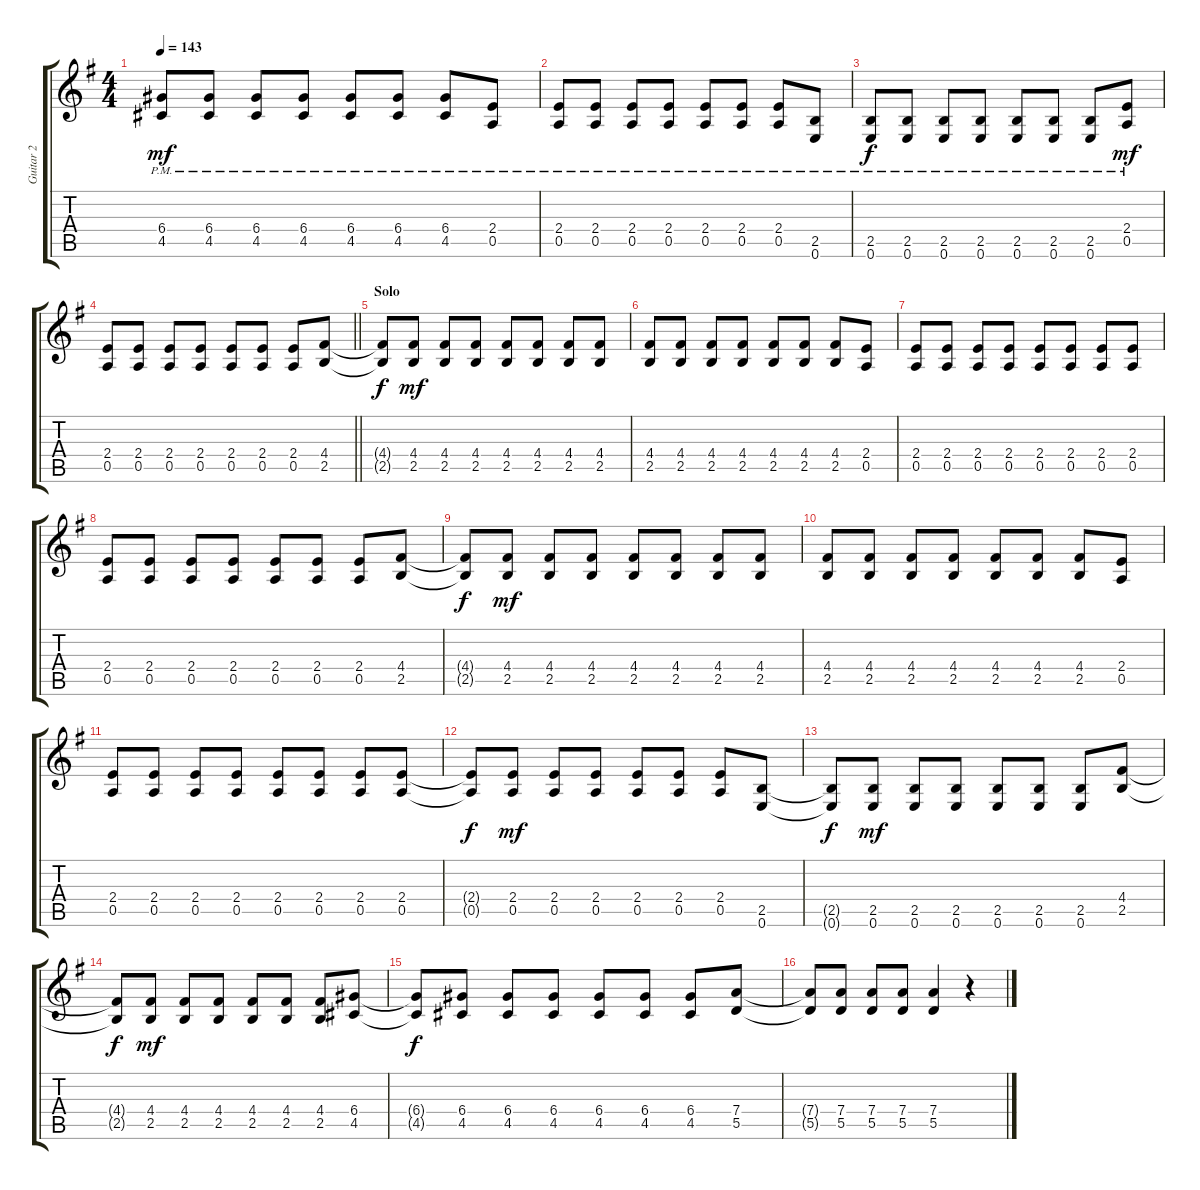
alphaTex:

\track ("Guitar 2" "Guitar 2") {instrument overdrivenguitar}
\staff {score tabs}
\tuning (E4 B3 G3 D3 A2 E2) {hide}
\ts (4 4)
\tempo 143
\clef g2
\ks g
(6.4{pm} 4.5{pm}).8{dy mf} (6.4{pm} 4.5{pm}).8 (6.4{pm} 4.5{pm}).8 (6.4{pm} 4.5{pm}).8 (6.4{pm} 4.5{pm}).8 (6.4{pm} 4.5{pm}).8 (6.4{pm} 4.5{pm}).8 (2.4{pm} 0.5{pm}).8 |
(2.4{pm} 0.5{pm}).8 (2.4{pm} 0.5{pm}).8 (2.4{pm} 0.5{pm}).8 (2.4{pm} 0.5{pm}).8 (2.4{pm} 0.5{pm}).8 (2.4{pm} 0.5{pm}).8 (2.4{pm} 0.5{pm}).8 (2.5{pm} 0.6{pm}).8 |
(2.5{pm} 0.6{pm}).8{dy f} (2.5{pm} 0.6{pm}).8 (2.5{pm} 0.6{pm}).8 (2.5{pm} 0.6{pm}).8 (2.5{pm} 0.6{pm}).8 (2.5{pm} 0.6{pm}).8 (2.5{pm} 0.6{pm}).8 (2.4{pm} 0.5{pm}).8{dy mf} |
\barLineRight lightlight
(2.4 0.5).8 (2.4 0.5).8 (2.4 0.5).8 (2.4 0.5).8 (2.4 0.5).8 (2.4 0.5).8 (2.4 0.5).8 (4.4 2.5).8 |
\section ("" "Solo")
(4.4{t} 2.5{t}).8{dy f} (4.4 2.5).8{dy mf} (4.4 2.5).8 (4.4 2.5).8 (4.4 2.5).8 (4.4 2.5).8 (4.4 2.5).8 (4.4 2.5).8 |
(4.4 2.5).8 (4.4 2.5).8 (4.4 2.5).8 (4.4 2.5).8 (4.4 2.5).8 (4.4 2.5).8 (4.4 2.5).8 (2.4 0.5).8 |
(2.4 0.5).8 (2.4 0.5).8 (2.4 0.5).8 (2.4 0.5).8 (2.4 0.5).8 (2.4 0.5).8 (2.4 0.5).8 (2.4 0.5).8 |
(2.4 0.5).8 (2.4 0.5).8 (2.4 0.5).8 (2.4 0.5).8 (2.4 0.5).8 (2.4 0.5).8 (2.4 0.5).8 (4.4 2.5).8 |
(4.4{t} 2.5{t}).8{dy f} (4.4 2.5).8{dy mf} (4.4 2.5).8 (4.4 2.5).8 (4.4 2.5).8 (4.4 2.5).8 (4.4 2.5).8 (4.4 2.5).8 |
(4.4 2.5).8 (4.4 2.5).8 (4.4 2.5).8 (4.4 2.5).8 (4.4 2.5).8 (4.4 2.5).8 (4.4 2.5).8 (2.4 0.5).8 |
(2.4 0.5).8 (2.4 0.5).8 (2.4 0.5).8 (2.4 0.5).8 (2.4 0.5).8 (2.4 0.5).8 (2.4 0.5).8 (2.4 0.5).8 |
(2.4{t} 0.5{t}).8{dy f} (2.4 0.5).8{dy mf} (2.4 0.5).8 (2.4 0.5).8 (2.4 0.5).8 (2.4 0.5).8 (2.4 0.5).8 (2.5 0.6).8 |
(2.5{t} 0.6{t}).8{dy f} (2.5 0.6).8{dy mf} (2.5 0.6).8 (2.5 0.6).8 (2.5 0.6).8 (2.5 0.6).8 (2.5 0.6).8 (4.4 2.5).8 |
(4.4{t} 2.5{t}).8{dy f} (4.4 2.5).8{dy mf} (4.4 2.5).8 (4.4 2.5).8 (4.4 2.5).8 (4.4 2.5).8 (4.4 2.5).8 (6.4 4.5).8 |
(6.4{t} 4.5{t}).8{dy f} (6.4 4.5).8 (6.4 4.5).8 (6.4 4.5).8 (6.4 4.5).8 (6.4 4.5).8 (6.4 4.5).8 (7.4 5.5).8 |
(7.4{t} 5.5{t}).8 (7.4 5.5).8 (7.4 5.5).8 (7.4 5.5).8 (7.4 5.5).4 r.4
